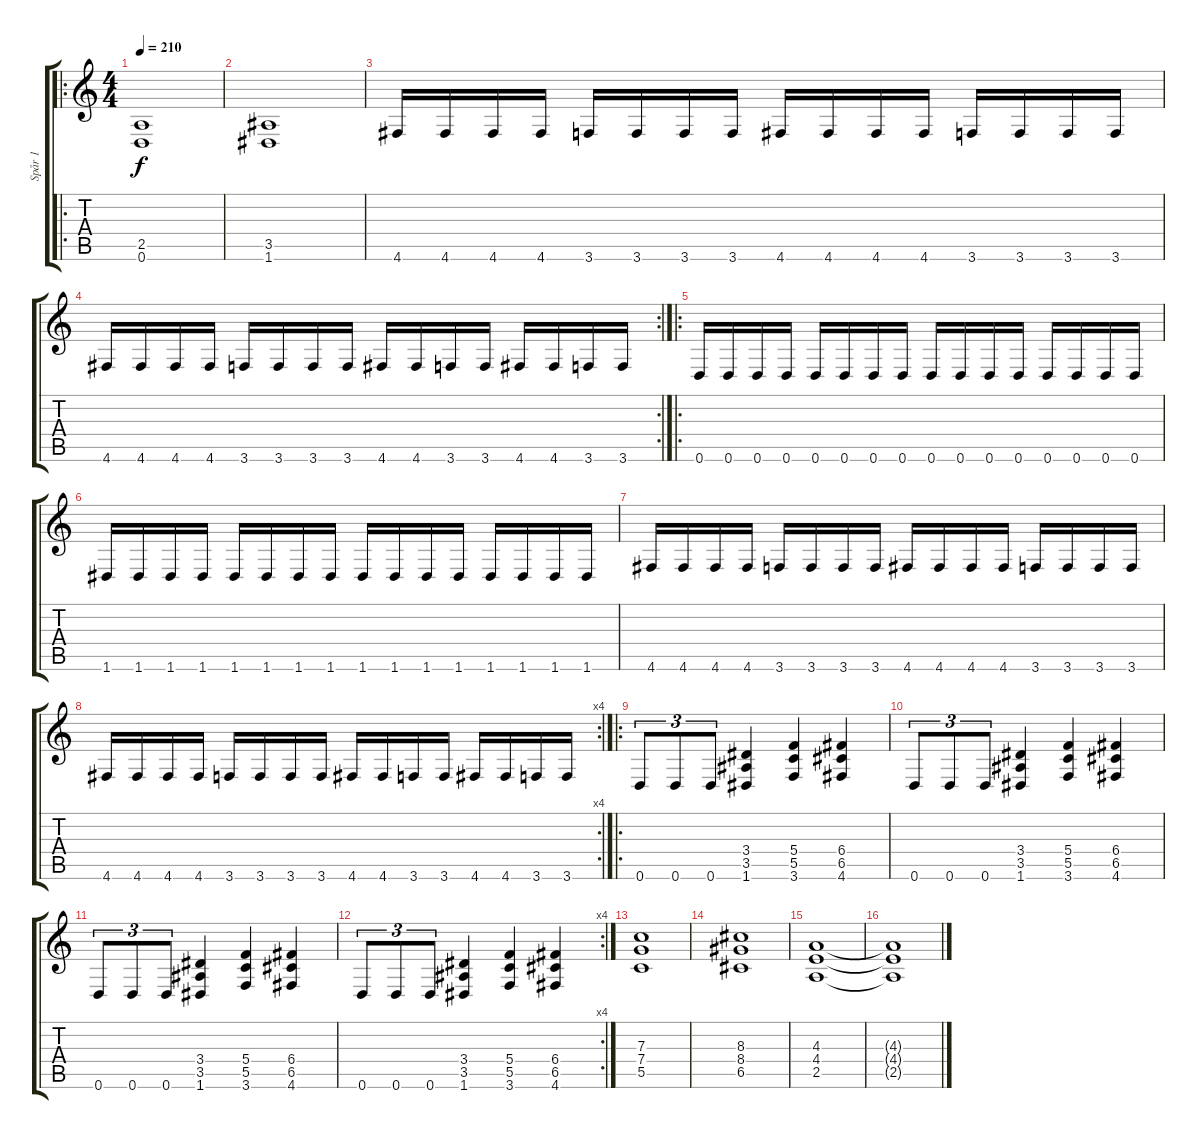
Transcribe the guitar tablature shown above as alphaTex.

\track ("Spår 1" "Spår 1") {instrument overdrivenguitar}
\staff {score tabs}
\tuning (D4 A3 F3 C3 G2 D2) {hide}
\ro
\ts (4 4)
\tempo 210
\clef g2
\ks c
(2.5 0.6).1{dy f} |
(3.5 1.6).1 |
4.6.16 4.6.16 4.6.16 4.6.16 3.6.16 3.6.16 3.6.16 3.6.16 4.6.16 4.6.16 4.6.16 4.6.16 3.6.16 3.6.16 3.6.16 3.6.16 |
\rc 2
4.6.16 4.6.16 4.6.16 4.6.16 3.6.16 3.6.16 3.6.16 3.6.16 4.6.16 4.6.16 3.6.16 3.6.16 4.6.16 4.6.16 3.6.16 3.6.16 |
\ro
0.6.16 0.6.16 0.6.16 0.6.16 0.6.16 0.6.16 0.6.16 0.6.16 0.6.16 0.6.16 0.6.16 0.6.16 0.6.16 0.6.16 0.6.16 0.6.16 |
1.6.16 1.6.16 1.6.16 1.6.16 1.6.16 1.6.16 1.6.16 1.6.16 1.6.16 1.6.16 1.6.16 1.6.16 1.6.16 1.6.16 1.6.16 1.6.16 |
4.6.16 4.6.16 4.6.16 4.6.16 3.6.16 3.6.16 3.6.16 3.6.16 4.6.16 4.6.16 4.6.16 4.6.16 3.6.16 3.6.16 3.6.16 3.6.16 |
\rc 4
4.6.16 4.6.16 4.6.16 4.6.16 3.6.16 3.6.16 3.6.16 3.6.16 4.6.16 4.6.16 3.6.16 3.6.16 4.6.16 4.6.16 3.6.16 3.6.16 |
\ro
0.6.8{tu (3 2)} 0.6.8{tu (3 2)} 0.6.8{tu (3 2)} (3.4 3.5 1.6).4 (5.4 5.5 3.6).4 (6.4 6.5 4.6).4 |
0.6.8{tu (3 2)} 0.6.8{tu (3 2)} 0.6.8{tu (3 2)} (3.4 3.5 1.6).4 (5.4 5.5 3.6).4 (6.4 6.5 4.6).4 |
0.6.8{tu (3 2)} 0.6.8{tu (3 2)} 0.6.8{tu (3 2)} (3.4 3.5 1.6).4 (5.4 5.5 3.6).4 (6.4 6.5 4.6).4 |
\rc 4
0.6.8{tu (3 2)} 0.6.8{tu (3 2)} 0.6.8{tu (3 2)} (3.4 3.5 1.6).4 (5.4 5.5 3.6).4 (6.4 6.5 4.6).4 |
(7.3 7.4 5.5).1 |
(8.3 8.4 6.5).1 |
(4.3 4.4 2.5).1 |
(4.3{t} 4.4{t} 2.5{t}).1
